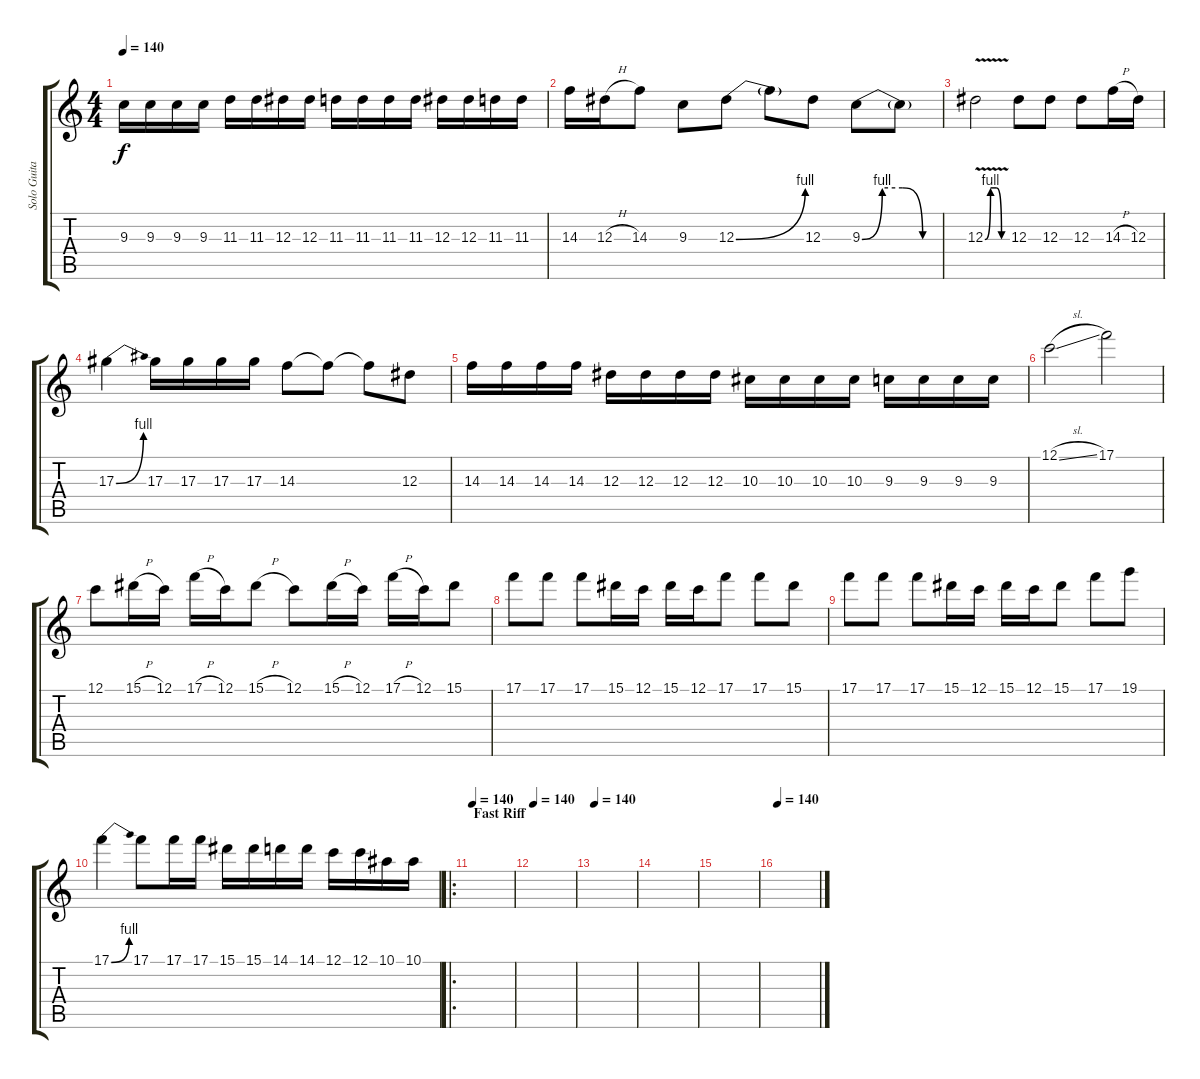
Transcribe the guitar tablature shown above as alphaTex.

\track ("Solo Guitar" "Solo Guita") {instrument distortionguitar}
\staff {score tabs}
\tuning (C4 G3 Eb3 Bb2 F2 C2) {hide}
\ts (4 4)
\tempo 140
\clef g2
\ks c
9.3.16{dy f} 9.3.16 9.3.16 9.3.16 11.3.16 11.3.16 12.3.16 12.3.16 11.3.16 11.3.16 11.3.16 11.3.16 12.3.16 12.3.16 11.3.16 11.3.16 |
14.3.16 12.3{h}.16 14.3.8 9.3.8 12.3{be (bend 0 0 60 4)}.8 12.3{t}.8 12.3.8 9.3{be (custom 0 0 15 4 30 4 45 0 60 0)}.8 9.3{t}.8 |
12.3{be (custom 0 0 15 4 30 4 45 0 60 0) v}.2 12.3.8 12.3.8 12.3.8 14.3{h}.16 12.3.16 |
17.3{be (bend 0 0 60 4)}.4 17.3.16 17.3.16 17.3.16 17.3.16 14.3.8 14.3{t}.8 14.3{t}.8 12.3.8 |
14.3.16 14.3.16 14.3.16 14.3.16 12.3.16 12.3.16 12.3.16 12.3.16 10.3.16 10.3.16 10.3.16 10.3.16 9.3.16 9.3.16 9.3.16 9.3.16 |
12.1{sl}.2 17.1.2 |
12.1.8 15.1{h}.16 12.1.16 17.1{h}.16 12.1.16 15.1{h}.8 12.1.8 15.1{h}.16 12.1.16 17.1{h}.16 12.1.16 15.1.8 |
17.1.8 17.1.8 17.1.8 15.1.16 12.1.16 15.1.16 12.1.16 17.1.8 17.1.8 15.1.8 |
17.1.8 17.1.8 17.1.8 15.1.16 12.1.16 15.1.16 12.1.16 15.1.8 17.1.8 19.1.8 |
17.1{be (bend 0 0 60 4)}.4 17.1.8 17.1.16 17.1.16 15.1.16 15.1.16 14.1.16 14.1.16 12.1.16 12.1.16 10.1.16 10.1.16 |
\ro
\section ("" "Fast Riff")
\tempo 140
|
\tempo 140
|
\tempo 140
|
|
|
\tempo 140
